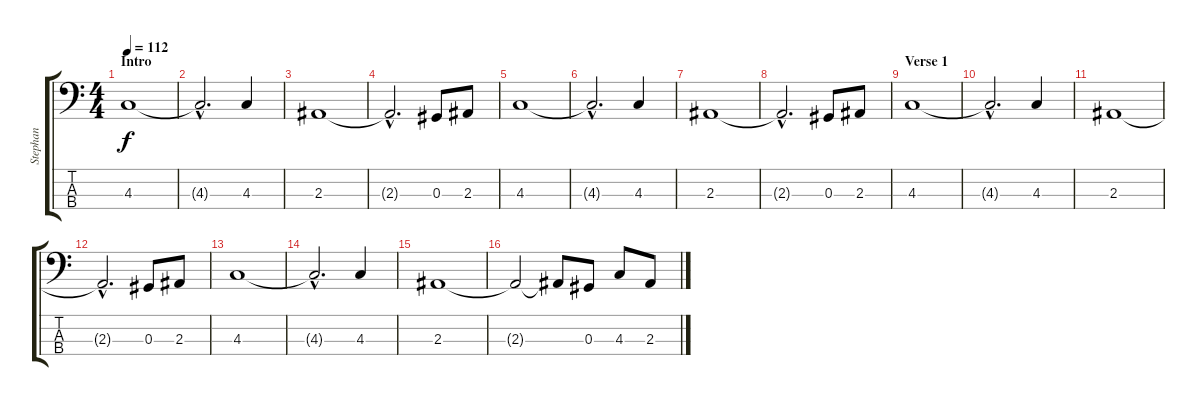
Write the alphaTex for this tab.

\track ("Stephan" "Stephan") {instrument electricbassfinger}
\staff {score tabs}
\tuning (Gb2 Db2 Ab1 Eb1) {hide}
\ts (4 4)
\section ("" "Intro")
\tempo 112
\clef f4
\ks c
4.3.1{dy f instrument electricbassfinger} |
4.3{hac t}.2{d} 4.3.4 |
2.3.1 |
2.3{hac t}.2{d} 0.3.8 2.3.8 |
4.3.1 |
4.3{hac t}.2{d} 4.3.4 |
2.3.1 |
2.3{hac t}.2{d} 0.3.8 2.3.8 |
\section ("" "Verse 1")
4.3.1 |
4.3{hac t}.2{d} 4.3.4 |
2.3.1 |
2.3{hac t}.2{d} 0.3.8 2.3.8 |
4.3.1 |
4.3{hac t}.2{d} 4.3.4 |
2.3.1 |
2.3{t}.2 2.3{t}.8 0.3.8 4.3.8 2.3.8
